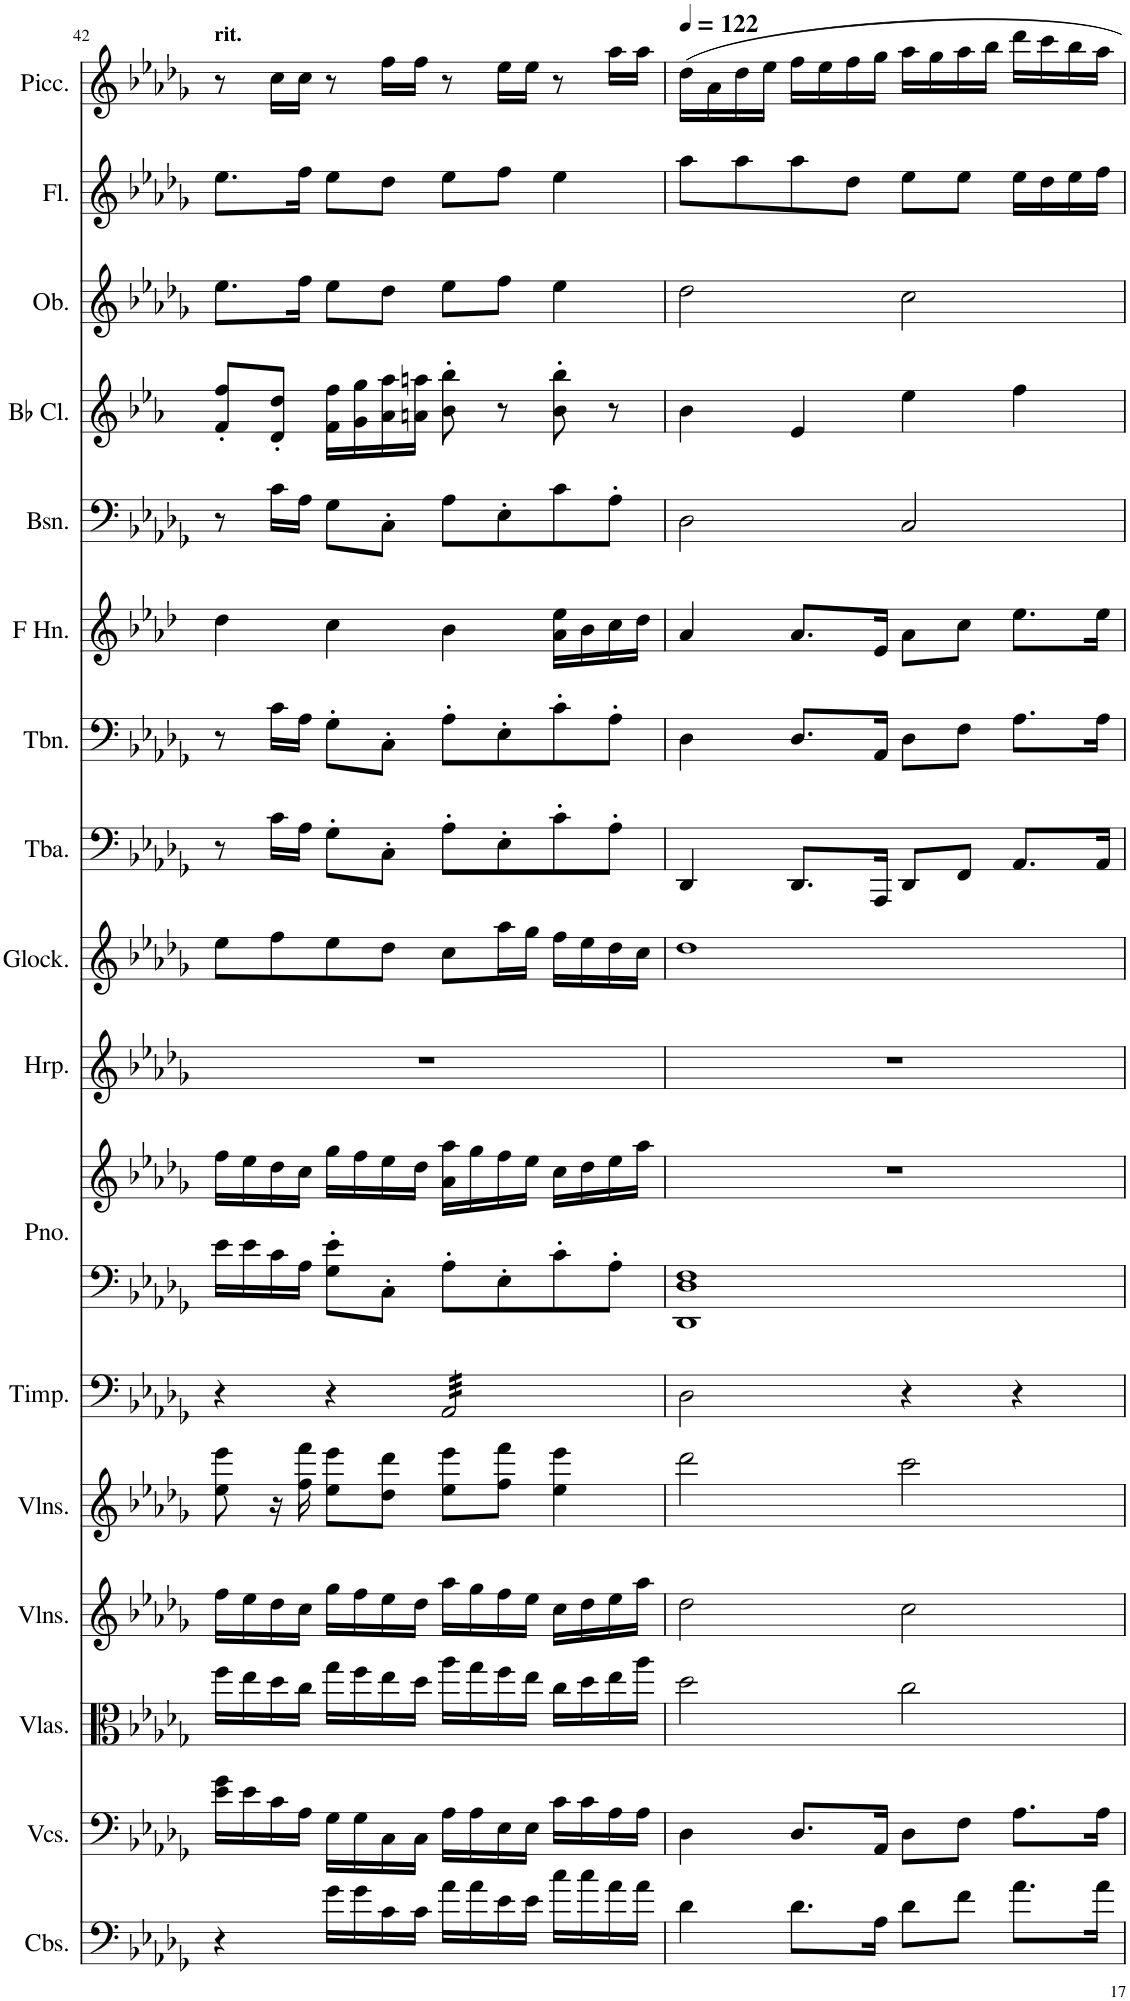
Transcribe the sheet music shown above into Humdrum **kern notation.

**kern	**kern	**kern	**kern	**kern	**kern	**kern	**kern	**kern	**kern	**kern	**kern	**kern	**kern	**kern	**kern	**kern	**kern
*part17	*part16	*part15	*part14	*part13	*part12	*part11	*part11	*part10	*part9	*part8	*part7	*part6	*part5	*part4	*part3	*part2	*part1
*staff18	*staff17	*staff16	*staff15	*staff14	*staff13	*staff12	*staff11	*staff10	*staff9	*staff8	*staff7	*staff6	*staff5	*staff4	*staff3	*staff2	*staff1
*I"Contrabasses	*I"Violoncellos	*I"Violas	*I"Violins	*I"Violins	*I"Timpani	*I"Piano	*	*I"Harp	*I"Glockenspiel	*I"Tuba	*I"Trombone	*I"Horn in F	*I"Bassoon	*I"Bb Clarinet	*I"Oboe	*I"Flute	*I"Piccolo
*I'Cbs.	*I'Vcs.	*I'Vlas.	*I'Vlns.	*I'Vlns.	*I'Timp.	*I'Pno.	*	*I'Hrp.	*I'Glock.	*I'Tba.	*I'Tbn.	*	*I'Bsn.	*I'Bb Cl.	*I'Ob.	*I'Fl.	*I'Picc.
!!LO:PB:g=z
*clefF4	*clefF4	*clefC3	*clefG2	*clefG2	*clefF4	*clefF4	*clefG2	*clefG2	*clefG2	*clefF4	*clefF4	*clefG2	*clefF4	*clefG2	*clefG2	*clefG2	*clefG2
*Trd7c12	*	*	*	*	*	*	*	*	*Trd-14c-24	*	*	*Trd4c7	*	*Trd1c2	*	*	*Trd-7c-12
*k[b-e-a-d-g-]	*k[b-e-a-d-g-]	*k[b-e-a-d-g-]	*k[b-e-a-d-g-]	*k[b-e-a-d-g-]	*k[b-e-a-d-g-]	*k[b-e-a-d-g-]	*k[b-e-a-d-g-]	*k[b-e-a-d-g-]	*k[b-e-a-d-g-]	*k[b-e-a-d-g-]	*k[b-e-a-d-g-]	*k[b-e-a-d-]	*k[b-e-a-d-g-]	*k[b-e-a-]	*k[b-e-a-d-g-]	*k[b-e-a-d-g-]	*k[b-e-a-d-g-]
*M4/4	*M4/4	*M4/4	*M4/4	*M4/4	*M4/4	*M4/4	*M4/4	*M4/4	*M4/4	*M4/4	*M4/4	*M4/4	*M4/4	*M4/4	*M4/4	*M4/4	*M4/4
=42	=42	=42	=42	=42	=42	=42	=42	=42	=42	=42	=42	=42	=42	=42	=42	=42	=42
!	!	!	!	!	!	!	!	!	!	!	!	!	!	!	!	!	!LO:TX:a:B:t=rit.
4r	16e-\ 16g-\LL	16ff\LL	16ff\LL	8ee-\ 8eee-\	4r	16e-\LL	16ff\LL	1r	8ee-\L	8r	8r	4dd-\	8r	8f/' 8ff/'L	8.ee-\L	8.ee-\L	8r
.	16e-\	16ee-\	16ee-\	.	.	16e-\	16ee-\	.	.	.	.	.	.	.	.	.	.
.	16c\	16dd-\	16dd-\	16r	.	16c\	16dd-\	.	8ff\	16c\LL	16c\LL	.	16c\LL	8d/' 8dd/'J	.	.	16cc\LL
.	16A-\JJ	16cc\JJ	16cc\JJ	16ff\ 16fff\	.	16A-\JJ	16cc\JJ	.	.	16A-\JJ	16A-\JJ	.	16A-\JJ	.	16ff\Jk	16ff\Jk	16cc\JJ
16g-\LL	16G-\LL	16gg-\LL	16gg-\LL	8ee-\ 8eee-\L	4r	8G-\' 8e-\'L	16gg-\LL	.	8ee-\	8G-'\L	8G-'\L	4cc\	8G-\L	16f\ 16ff\LL	8ee-\L	8ee-\L	8r
16g-\	16G-\	16ff\	16ff\	.	.	.	16ff\	.	.	.	.	.	.	16g\ 16gg\	.	.	.
16c\	16C\	16ee-\	16ee-\	8dd-\ 8ddd-\J	.	8C'\J	16ee-\	.	8dd-\J	8C'\J	8C'\J	.	8C'\J	16a-\ 16aa-\	8dd-\J	8dd-\J	16ff\LL
16c\JJ	16C\JJ	16dd-\JJ	16dd-\JJ	.	.	.	16dd-\JJ	.	.	.	.	.	.	16an\ 16aan\JJ	.	.	16ff\JJ
*	*	*	*	*	*tremolo	*	*	*	*	*	*	*	*	*	*	*	*
16a-\LL	16A-\LL	16aa-\LL	16aa-\LL	8ee-\ 8eee-\L	32AA-/LLL	8A-'\L	16a-\ 16aa-\LL	.	8cc\L	8A-'\L	8A-'\L	4b-\	8A-\L	8b-\' 8bb-\'	8ee-\L	8ee-\L	8r
.	.	.	.	.	32AA-/	.	.	.	.	.	.	.	.	.	.	.	.
16a-\	16A-\	16gg-\	16gg-\	.	32AA-/	.	16gg-\	.	.	.	.	.	.	.	.	.	.
.	.	.	.	.	32AA-/	.	.	.	.	.	.	.	.	.	.	.	.
16e-\	16E-\	16ff\	16ff\	8ff\ 8fff\J	32AA-/	8E-'\	16ff\	.	16aa-\L	8E-'\	8E-'\	.	8E-'\	8r	8ff\J	8ff\J	16ee-\LL
.	.	.	.	.	32AA-/	.	.	.	.	.	.	.	.	.	.	.	.
16e-\JJ	16E-\JJ	16ee-\JJ	16ee-\JJ	.	32AA-/	.	16ee-\JJ	.	16gg-\JJ	.	.	.	.	.	.	.	16ee-\JJ
.	.	.	.	.	32AA-/	.	.	.	.	.	.	.	.	.	.	.	.
16cc\LL	16c\LL	16cc\LL	16cc\LL	4ee-\ 4eee-\	32AA-/	8c'\	16cc\LL	.	16ff\LL	8c'\	8c'\	16a-\ 16ee-\LL	8c\	8b-\' 8bb-\'	4ee-\	4ee-\	8r
.	.	.	.	.	32AA-/	.	.	.	.	.	.	.	.	.	.	.	.
16cc\	16c\	16dd-\	16dd-\	.	32AA-/	.	16dd-\	.	16ee-\	.	.	16b-\	.	.	.	.	.
.	.	.	.	.	32AA-/	.	.	.	.	.	.	.	.	.	.	.	.
16a-\	16A-\	16ee-\	16ee-\	.	32AA-/	8A-'\J	16ee-\	.	16dd-\	8A-'\J	8A-'\J	16cc\	8A-'\J	8r	.	.	16aa-\LL
.	.	.	.	.	32AA-/	.	.	.	.	.	.	.	.	.	.	.	.
16a-\JJ	16A-\JJ	16aa-\JJ	16aa-\JJ	.	32AA-/	.	16aa-\JJ	.	16cc\JJ	.	.	16dd-\JJ	.	.	.	.	16aa-\JJ
.	.	.	.	.	32AA-/JJJ	.	.	.	.	.	.	.	.	.	.	.	.
*	*	*	*	*	*Xtremolo	*	*	*	*	*	*	*	*	*	*	*	*
=43	=43	=43	=43	=43	=43	=43	=43	=43	=43	=43	=43	=43	=43	=43	=43	=43	=43
*	*	*	*	*	*	*	*	*	*	*	*	*	*	*	*	*	*MM122
4d-\	4D-\	2dd-\	2dd-\	2ddd-\	2D-\	1DD- 1D- 1F	1r	1r	1dd-	4DD-/	4D-\	4a-/	2D-\	4b-\	2dd-\	8aa-\L	16dd-\LL
.	.	.	.	.	.	.	.	.	.	.	.	.	.	.	.	.	16a-\
.	.	.	.	.	.	.	.	.	.	.	.	.	.	.	.	8aa-\	16dd-\
.	.	.	.	.	.	.	.	.	.	.	.	.	.	.	.	.	16ee-\JJ
8.d-\L	8.D-/L	.	.	.	.	.	.	.	.	8.DD-/L	8.D-/L	8.a-/L	.	4e-/	.	8aa-\	16ff\LL
.	.	.	.	.	.	.	.	.	.	.	.	.	.	.	.	.	16ee-\
.	.	.	.	.	.	.	.	.	.	.	.	.	.	.	.	8dd-\J	16ff\
16A-\Jk	16AA-/Jk	.	.	.	.	.	.	.	.	16AAA-/Jk	16AA-/Jk	16e-/Jk	.	.	.	.	16gg-\JJ
8d-\L	8D-\L	2cc\	2cc\	2ccc\	4r	.	.	.	.	8DD-/L	8D-\L	8a-\L	2C/	4ee-\	2cc\	8ee-\L	16aa-\LL
.	.	.	.	.	.	.	.	.	.	.	.	.	.	.	.	.	16gg-\
8f\J	8F\J	.	.	.	.	.	.	.	.	8FF/J	8F\J	8cc\J	.	.	.	8ee-\J	16aa-\
.	.	.	.	.	.	.	.	.	.	.	.	.	.	.	.	.	16bb-\JJ
8.a-\L	8.A-\L	.	.	.	4r	.	.	.	.	8.AA-/L	8.A-\L	8.ee-\L	.	4ff\	.	16ee-\LL	16ddd-\LL
.	.	.	.	.	.	.	.	.	.	.	.	.	.	.	.	16dd-\	16ccc\
.	.	.	.	.	.	.	.	.	.	.	.	.	.	.	.	16ee-\	16bb-\
16a-\Jk	16A-\Jk	.	.	.	.	.	.	.	.	16AA-/Jk	16A-\Jk	16ee-\Jk	.	.	.	16ff\JJ	16aa-\JJ
=	=	=	=	=	=	=	=	=	=	=	=	=	=	=	=	=	=
*-	*-	*-	*-	*-	*-	*-	*-	*-	*-	*-	*-	*-	*-	*-	*-	*-	*-
